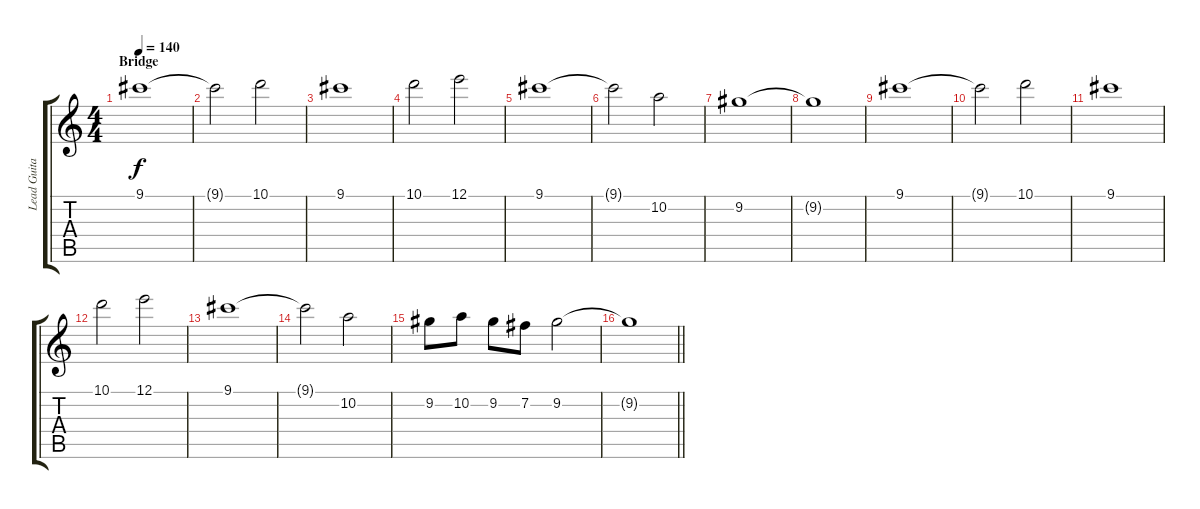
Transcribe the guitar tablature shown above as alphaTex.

\track ("Lead Guitar" "Lead Guita") {solo instrument distortionguitar}
\staff {score tabs}
\tuning (E4 B3 G3 D3 A2 E2) {hide}
\ts (4 4)
\section ("" "Bridge")
\tempo 140
\clef g2
\ks c
9.1.1{dy f} |
9.1{t}.2 10.1.2 |
9.1.1 |
10.1.2 12.1.2 |
9.1.1 |
9.1{t}.2 10.2.2 |
9.2.1 |
9.2{t}.1 |
9.1.1 |
9.1{t}.2 10.1.2 |
9.1.1 |
10.1.2 12.1.2 |
9.1.1 |
9.1{t}.2 10.2.2 |
9.2.8 10.2.8 9.2.8 7.2.8 9.2.2 |
\barLineRight lightlight
9.2{t}.1
